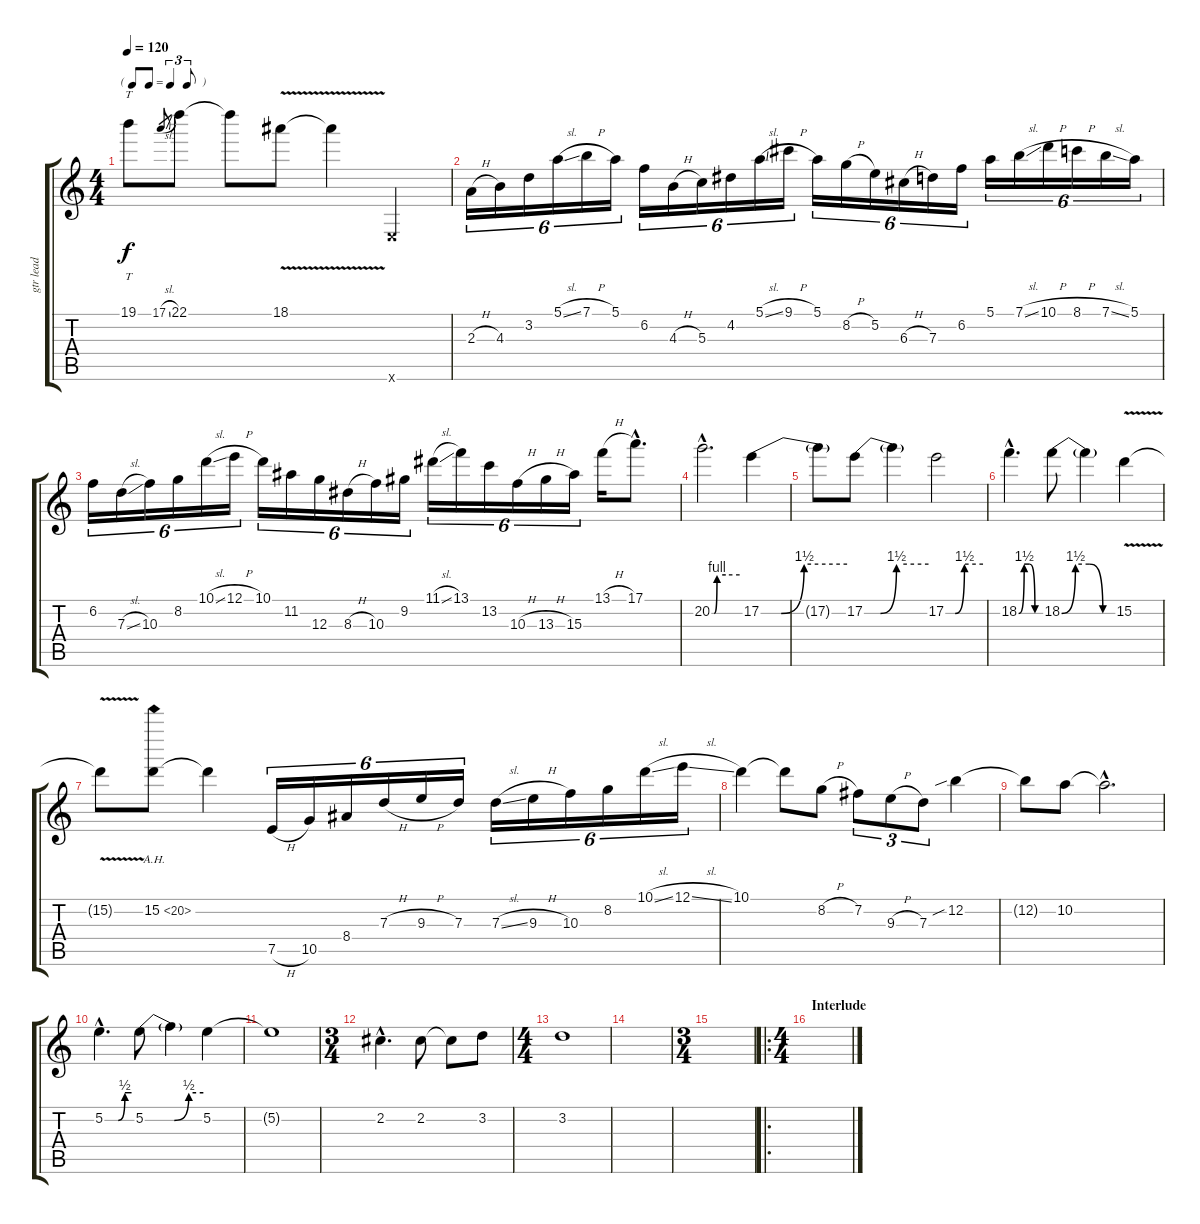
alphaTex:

\track ("gtr lead" "gtr lead") {instrument distortionguitar}
\staff {score tabs}
\tuning (E4 B3 G3 D3 A2 E2) {hide}
\ts (4 4)
\tf triplet8th
\tempo 120
\clef g2
\ks c
19.1.8{tt dy f} 17.1{sl}.8{gr} 22.1.8 22.1{t}.8 18.1{v}.8 18.1{t}.4 0.6{x}.4 |
2.3{h}.16{tu (6 4)} 4.3.16{tu (6 4)} 3.2.16{tu (6 4)} 5.1{sl}.16{tu (6 4)} 7.1{h}.16{tu (6 4)} 5.1.16{tu (6 4)} 6.2.16{tu (6 4)} 4.3{h}.16{tu (6 4)} 5.3.16{tu (6 4)} 4.2.16{tu (6 4)} 5.1{sl}.16{tu (6 4)} 9.1{h}.16{tu (6 4)} 5.1.16{tu (6 4)} 8.2{h}.16{tu (6 4)} 5.2.16{tu (6 4)} 6.3{h}.16{tu (6 4)} 7.3.16{tu (6 4)} 6.2.16{tu (6 4)} 5.1.16{tu (6 4)} 7.1{sl}.16{tu (6 4)} 10.1{h}.16{tu (6 4)} 8.1{h}.16{tu (6 4)} 7.1{sl}.16{tu (6 4)} 5.1.16{tu (6 4)} |
6.2.16{tu (6 4)} 7.3{sl}.16{tu (6 4)} 10.3.16{tu (6 4)} 8.2.16{tu (6 4)} 10.1{sl}.16{tu (6 4)} 12.1{h}.16{tu (6 4)} 10.1.16{tu (6 4)} 11.2.16{tu (6 4)} 12.3.16{tu (6 4)} 8.3{h}.16{tu (6 4)} 10.3.16{tu (6 4)} 9.2.16{tu (6 4)} 11.1{sl}.16{tu (6 4)} 13.1.16{tu (6 4)} 13.2.16{tu (6 4)} 10.3{h}.16{tu (6 4)} 13.3{h}.16{tu (6 4)} 15.3.16{tu (6 4)} 13.1{h}.16 17.1{hac}.8{d} |
20.2{be (custom 0 0 5 0 11 4 30 4 60 4) hac}.2{d} 17.2{be (custom 0 0 14 0 30 6 60 6)}.4 |
17.2{t}.8 17.2{be (custom 0 0 15 0 30 6 60 6)}.8 17.2{t}.4 17.2{be (custom 0 0 15 0 30 6 60 6)}.2 |
18.2{be (custom 0 0 15 6 30 6 45 0 60 0) hac}.4{d} 18.2{be (custom 0 0 15 6 30 6 45 0 60 0)}.8 18.2{t}.4 15.2{v}.4 |
15.2{t}.8 15.2{ah 5}.8 15.2{t}.4 7.5{h}.16{tu (6 4)} 10.5.16{tu (6 4)} 8.4.16{tu (6 4)} 7.3{h}.16{tu (6 4)} 9.3{h}.16{tu (6 4)} 7.3.16{tu (6 4)} 7.3{sl}.16{tu (6 4)} 9.3{h}.16{tu (6 4)} 10.3.16{tu (6 4)} 8.2.16{tu (6 4)} 10.1{sl}.16{tu (6 4)} 12.1{sl}.16{tu (6 4)} |
10.1.4 10.1{t}.8 8.2{h}.8 7.2.8{tu (3 2)} 9.3{h}.8{tu (3 2)} 7.3.8{tu (3 2)} 12.2{sib}.4 |
12.2{t}.8 10.2.8 10.2{hac t}.2{d} |
5.2{be (custom 0 0 15 0 30 0 45 2 60 2) hac}.4{d} 5.2{be (custom 0 0 15 0 30 0 45 2 60 2)}.8 5.2{t}.4 5.2.4 |
5.2{t}.1 |
\ts (3 4)
2.2{hac}.4{d} 2.2.8 2.2{t}.8 3.2.8 |
\ts (4 4)
3.2.1 |
|
\ts (3 4)
|
\ro
\ts (4 4)
\section ("" "Interlude")
